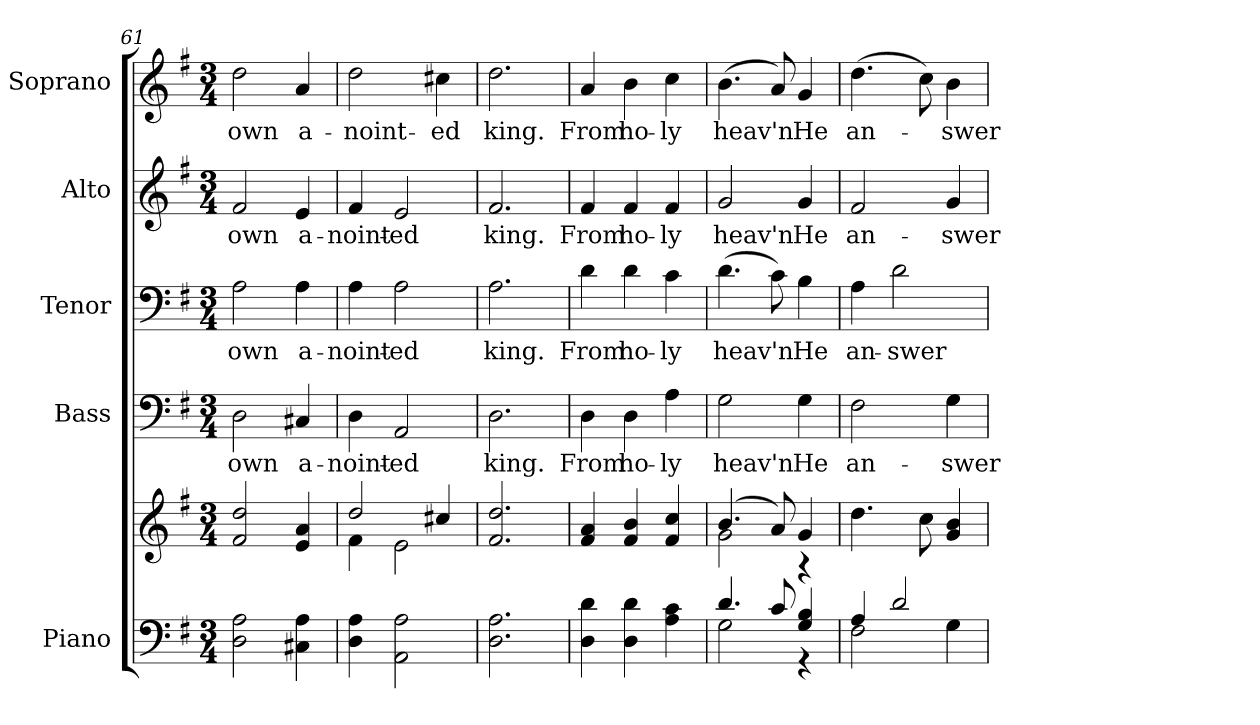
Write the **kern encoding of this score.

**kern	**kern	**kern	**text	**kern	**text	**kern	**text	**kern	**text
*part5	*part5	*part4	*part4	*part3	*part3	*part2	*part2	*part1	*part1
*staff6	*staff5	*staff4	*staff4	*staff3	*staff3	*staff2	*staff2	*staff1	*staff1
*I"Piano	*	*I"Bass	*	*I"Tenor	*	*I"Alto	*	*I"Soprano	*
*I'Pno.	*	*I'B.	*	*I'T.	*	*I'A.	*	*I'S.	*
*clefF4	*clefG2	*clefF4	*	*clefF4	*	*clefG2	*	*clefG2	*
*k[f#]	*k[f#]	*k[f#]	*	*k[f#]	*	*k[f#]	*	*k[f#]	*
*G:	*G:	*G:	*	*G:	*	*G:	*	*G:	*
*M3/4	*M3/4	*M3/4	*	*M3/4	*	*M3/4	*	*M3/4	*
=61	=61	=61	=61	=61	=61	=61	=61	=61	=61
!	!	!	!LO:LY:b:color=#000000	!	!	!	!	!	!
!	!	!	!	!	!LO:LY:b:color=#000000	!	!	!	!
!	!	!	!	!	!	!	!LO:LY:b:color=#000000	!	!
!	!	!	!	!	!	!	!	!	!LO:LY:b:color=#000000
2Di\ 2Ai	2f#i/ 2ddi	2Di\	own	2Ai\	own	2f#i/	own	2ddi\	own
!	!	!	!LO:LY:b:color=#000000	!	!	!	!	!	!
!	!	!	!	!	!LO:LY:b:color=#000000	!	!	!	!
!	!	!	!	!	!	!	!LO:LY:b:color=#000000	!	!
!	!	!	!	!	!	!	!	!	!LO:LY:b:color=#000000
4C#Xi\ 4Ai	4ei/ 4ai	4C#Xi/	a-	4Ai\	a-	4ei/	a-	4ai/	a-
!!LO:PB:g=z
=62	=62	=62	=62	=62	=62	=62	=62	=62	=62
*	*^	*	*	*	*	*	*	*	*
!	!	!	!	!LO:LY:b:color=#000000	!	!	!	!	!	!
!	!	!	!	!	!	!LO:LY:b:color=#000000	!	!	!	!
!	!	!	!	!	!	!	!	!LO:LY:b:color=#000000	!	!
!	!	!	!	!	!	!	!	!	!	!LO:LY:b:color=#000000
4Di\ 4Ai	2ddi/	4f#i\	4Di\	-noint-	4Ai\	-noint-	4f#i/	-noint-	2ddi\	-noint-
!	!	!	!	!LO:LY:b:color=#000000	!	!	!	!	!	!
!	!	!	!	!	!	!LO:LY:b:color=#000000	!	!	!	!
!	!	!	!	!	!	!	!	!LO:LY:b:color=#000000	!	!
2AAi\ 2Ai	.	2ei\	2AAi/	-ed	2Ai\	-ed	2ei/	-ed	.	.
!	!	!	!	!	!	!	!	!	!	!LO:LY:b:color=#000000
.	4cc#Xi/	.	.	.	.	.	.	.	4cc#Xi\	-ed
*	*v	*v	*	*	*	*	*	*	*	*
=63	=63	=63	=63	=63	=63	=63	=63	=63	=63
!	!	!	!LO:LY:b:color=#000000	!	!	!	!	!	!
!	!	!	!	!	!LO:LY:b:color=#000000	!	!	!	!
!	!	!	!	!	!	!	!LO:LY:b:color=#000000	!	!
!	!	!	!	!	!	!	!	!	!LO:LY:b:color=#000000
2.Di\ 2.Ai	2.f#i/ 2.ddi	2.Di\	king.	2.Ai\	king.	2.f#i/	king.	2.ddi\	king.
!!LO:PB:g=z
=64	=64	=64	=64	=64	=64	=64	=64	=64	=64
!	!	!	!LO:LY:b:color=#000000	!	!	!	!	!	!
!	!	!	!	!	!LO:LY:b:color=#000000	!	!	!	!
!	!	!	!	!	!	!	!LO:LY:b:color=#000000	!	!
!	!	!	!	!	!	!	!	!	!LO:LY:b:color=#000000
4Di\ 4di	4f#i/ 4ai	4Di\	From	4di\	From	4f#i/	From	4ai/	From
!	!	!	!LO:LY:b:color=#000000	!	!	!	!	!	!
!	!	!	!	!	!LO:LY:b:color=#000000	!	!	!	!
!	!	!	!	!	!	!	!LO:LY:b:color=#000000	!	!
!	!	!	!	!	!	!	!	!	!LO:LY:b:color=#000000
4Di\ 4di	4f#i/ 4bi	4Di\	ho-	4di\	ho-	4f#i/	ho-	4bi\	ho-
!	!	!	!LO:LY:b:color=#000000	!	!	!	!	!	!
!	!	!	!	!	!LO:LY:b:color=#000000	!	!	!	!
!	!	!	!	!	!	!	!LO:LY:b:color=#000000	!	!
!	!	!	!	!	!	!	!	!	!LO:LY:b:color=#000000
4Ai\ 4ci	4f#i/ 4cci	4Ai\	-ly	4ci\	-ly	4f#i/	-ly	4cci\	-ly
=65	=65	=65	=65	=65	=65	=65	=65	=65	=65
*^	*^	*	*	*	*	*	*	*	*
!	!	!	!	!	!LO:LY:b:color=#000000	!	!	!	!	!	!
!	!	!	!	!	!	!	!LO:LY:b:color=#000000	!	!	!	!
!	!	!	!	!	!	!	!	!	!LO:LY:b:color=#000000	!	!
!	!	!	!	!	!	!	!	!	!	!	!LO:LY:b:color=#000000
4.di/	2Gi\	(4.bi/	2gi\	2Gi\	heav'n	(4.di\	heav'n	2gi/	heav'n	(4.bi\	heav'n
8ci/	.	8ai/)	.	.	.	8ci\)	.	.	.	8ai/)	.
!	!	!	!	!	!LO:LY:b:color=#000000	!	!	!	!	!	!
!	!	!	!	!	!	!	!LO:LY:b:color=#000000	!	!	!	!
!	!	!	!	!	!	!	!	!	!LO:LY:b:color=#000000	!	!
!	!	!	!	!	!	!	!	!	!	!	!LO:LY:b:color=#000000
4Gi/ 4Bi	4r	4gi/	4r	4Gi\	He	4Bi\	He	4gi/	He	4gi/	He
*	*	*v	*v	*	*	*	*	*	*	*	*
!!LO:PB:g=z
=66	=66	=66	=66	=66	=66	=66	=66	=66	=66	=66
*	*	*^	*	*	*	*	*	*	*	*
!	!	!	!	!	!LO:LY:b:color=#000000	!	!	!	!	!	!
*	*	*v	*v	*	*	*	*	*	*	*	*
*	*	*^	*	*	*	*	*	*	*	*
!	!	!	!	!	!	!	!LO:LY:b:color=#000000	!	!	!	!
*	*	*v	*v	*	*	*	*	*	*	*	*
*	*	*^	*	*	*	*	*	*	*	*
!	!	!	!	!	!	!	!	!	!LO:LY:b:color=#000000	!	!
*	*	*v	*v	*	*	*	*	*	*	*	*
*	*	*^	*	*	*	*	*	*	*	*
!	!	!	!	!	!	!	!	!	!	!	!LO:LY:b:color=#000000
*	*	*v	*v	*	*	*	*	*	*	*	*
4Ai/	2F#i\	4.ddi\	2F#i\	an-	4Ai\	an-	2f#i/	an-	(4.ddi\	an-
!	!	!	!	!	!	!LO:LY:b:color=#000000	!	!	!	!
2di/	.	.	.	.	2di\	-swer	.	.	.	.
.	.	8cci\	.	.	.	.	.	.	8cci\)	.
!	!	!	!	!LO:LY:b:color=#000000	!	!	!	!	!	!
!	!	!	!	!	!	!	!	!LO:LY:b:color=#000000	!	!
!	!	!	!	!	!	!	!	!	!	!LO:LY:b:color=#000000
.	4Gi\	4gi/ 4bi	4Gi\	-swer	.	.	4gi/	-swer	4bi\	-swer
*v	*v	*	*	*	*	*	*	*	*	*
=	=	=	=	=	=	=	=	=	=
*-	*-	*-	*-	*-	*-	*-	*-	*-	*-
